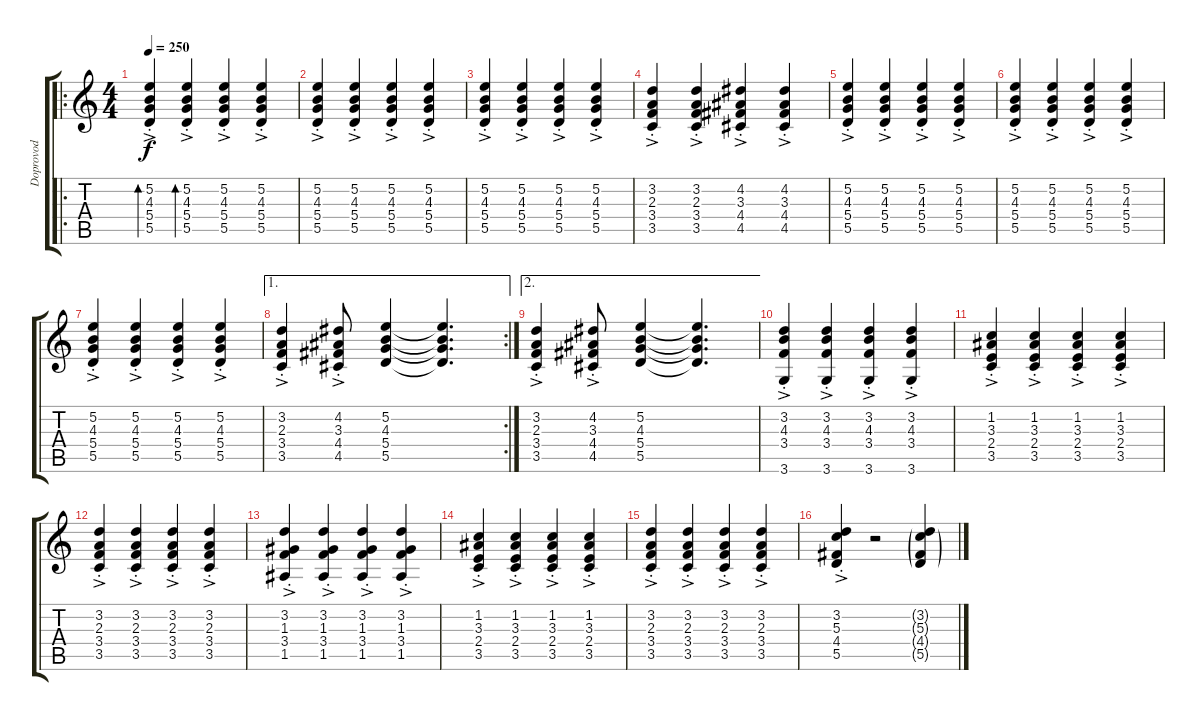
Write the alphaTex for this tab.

\track ("Doprovod" "Doprovod") {instrument acousticguitarnylon}
\staff {score tabs}
\tuning (E4 B3 G3 D3 A2 E2) {hide}
\ro
\ts (4 4)
\tempo 250
\clef g2
\ks c
(5.2{ac st} 4.3{ac st} 5.4{ac st} 5.5{ac st}).4{bd 30 dy f instrument acousticguitarnylon} (5.2{ac st} 4.3{ac st} 5.4{ac st} 5.5{ac st}).4{bd 30} (5.2{ac st} 4.3{ac st} 5.4{ac st} 5.5{ac st}).4 (5.2{ac st} 4.3{ac st} 5.4{ac st} 5.5{ac st}).4 |
(5.2{ac st} 4.3{ac st} 5.4{ac st} 5.5{ac st}).4 (5.2{ac st} 4.3{ac st} 5.4{ac st} 5.5{ac st}).4 (5.2{ac st} 4.3{ac st} 5.4{ac st} 5.5{ac st}).4 (5.2{ac st} 4.3{ac st} 5.4{ac st} 5.5{ac st}).4 |
(5.2{ac st} 4.3{ac st} 5.4{ac st} 5.5{ac st}).4 (5.2{ac st} 4.3{ac st} 5.4{ac st} 5.5{ac st}).4 (5.2{ac st} 4.3{ac st} 5.4{ac st} 5.5{ac st}).4 (5.2{ac st} 4.3{ac st} 5.4{ac st} 5.5{ac st}).4 |
(3.2{ac st} 2.3{ac st} 3.4{ac st} 3.5).4 (3.2{ac st} 2.3{ac st} 3.4{ac st} 3.5{ac st}).4 (4.2{ac st} 3.3{ac st} 4.4{ac st} 4.5{ac st}).4 (4.2{ac st} 3.3{ac st} 4.4{ac st} 4.5{ac st}).4 |
(5.2{ac st} 4.3{ac st} 5.4{ac st} 5.5{ac st}).4 (5.2{ac st} 4.3{ac st} 5.4{ac st} 5.5{ac st}).4 (5.2{ac st} 4.3{ac st} 5.4{ac st} 5.5{ac st}).4 (5.2{ac st} 4.3{ac st} 5.4{ac st} 5.5{ac st}).4 |
(5.2{ac st} 4.3{ac st} 5.4{ac st} 5.5{ac st}).4 (5.2{ac st} 4.3{ac st} 5.4{ac st} 5.5{ac st}).4 (5.2{ac st} 4.3{ac st} 5.4{ac st} 5.5{ac st}).4 (5.2{ac st} 4.3{ac st} 5.4{ac st} 5.5{ac st}).4 |
(5.2{ac st} 4.3{ac st} 5.4{ac st} 5.5{ac st}).4 (5.2{ac st} 4.3{ac st} 5.4{ac st} 5.5{ac st}).4 (5.2{ac st} 4.3{ac st} 5.4{ac st} 5.5{ac st}).4 (5.2{ac st} 4.3{ac st} 5.4{ac st} 5.5{ac st}).4 |
\ae 1
\rc 2
(3.2{ac st} 2.3{ac st} 3.4{ac st} 3.5).4 (4.2 3.3{ac st} 4.4{ac st} 4.5{ac st}).8 (5.2 4.3 5.4 5.5).4 (5.2{t} 4.3{t} 5.4{t} 5.5{t}).4{d} |
\ae 2
(3.2{ac st} 2.3{ac st} 3.4{ac st} 3.5).4 (4.2 3.3{ac st} 4.4{ac st} 4.5{ac st}).8 (5.2 4.3 5.4 5.5).4 (5.2{t} 4.3{t} 5.4{t} 5.5{t}).4{d} |
(3.2{ac st} 4.3{ac st} 3.4{ac st} 3.6{ac st}).4 (3.2{ac st} 4.3{ac st} 3.4{ac st} 3.6{ac st}).4 (3.2{ac st} 4.3{ac st} 3.4{ac st} 3.6{ac st}).4 (3.2{ac st} 4.3{ac st} 3.4{ac st} 3.6{ac st}).4 |
(1.2{ac st} 3.3{ac st} 2.4{ac st} 3.5{ac st}).4 (1.2{ac st} 3.3{ac st} 2.4{ac st} 3.5{ac st}).4 (1.2{ac st} 3.3{ac st} 2.4{ac st} 3.5{ac st}).4 (1.2{ac st} 3.3{ac st} 2.4{ac st} 3.5{ac st}).4 |
(3.2{ac st} 2.3{ac st} 3.4{ac st} 3.5{ac st}).4 (3.2{ac st} 2.3{ac st} 3.4{ac st} 3.5{ac st}).4 (3.2{ac st} 2.3{ac st} 3.4{ac st} 3.5{ac st}).4 (3.2{ac st} 2.3{ac st} 3.4{ac st} 3.5{ac st}).4 |
(3.2{ac st} 1.3{ac st} 3.4{ac st} 1.5{ac st}).4 (3.2{ac st} 1.3{ac st} 3.4{ac st} 1.5{ac st}).4 (3.2{ac st} 1.3{ac st} 3.4{ac st} 1.5{ac st}).4 (3.2{ac st} 1.3{ac st} 3.4{ac st} 1.5{ac st}).4 |
(1.2{ac st} 3.3{ac st} 2.4{ac st} 3.5{ac st}).4 (1.2{ac st} 3.3{ac st} 2.4{ac st} 3.5{ac st}).4 (1.2{ac st} 3.3{ac st} 2.4{ac st} 3.5{ac st}).4 (1.2{ac st} 3.3{ac st} 2.4{ac st} 3.5{ac st}).4 |
(3.2{ac st} 2.3{ac st} 3.4{ac st} 3.5{ac st}).4 (3.2{ac st} 2.3{ac st} 3.4{ac st} 3.5{ac st}).4 (3.2{ac st} 2.3{ac st} 3.4{ac st} 3.5{ac st}).4 (3.2{ac st} 2.3{ac st} 3.4{ac st} 3.5{ac st}).4 |
(3.2{ac st} 5.3{ac st} 4.4{ac st} 5.5{ac st}).4 r.2 (3.2{g} 5.3{g} 4.4{g} 5.5{g}).4
